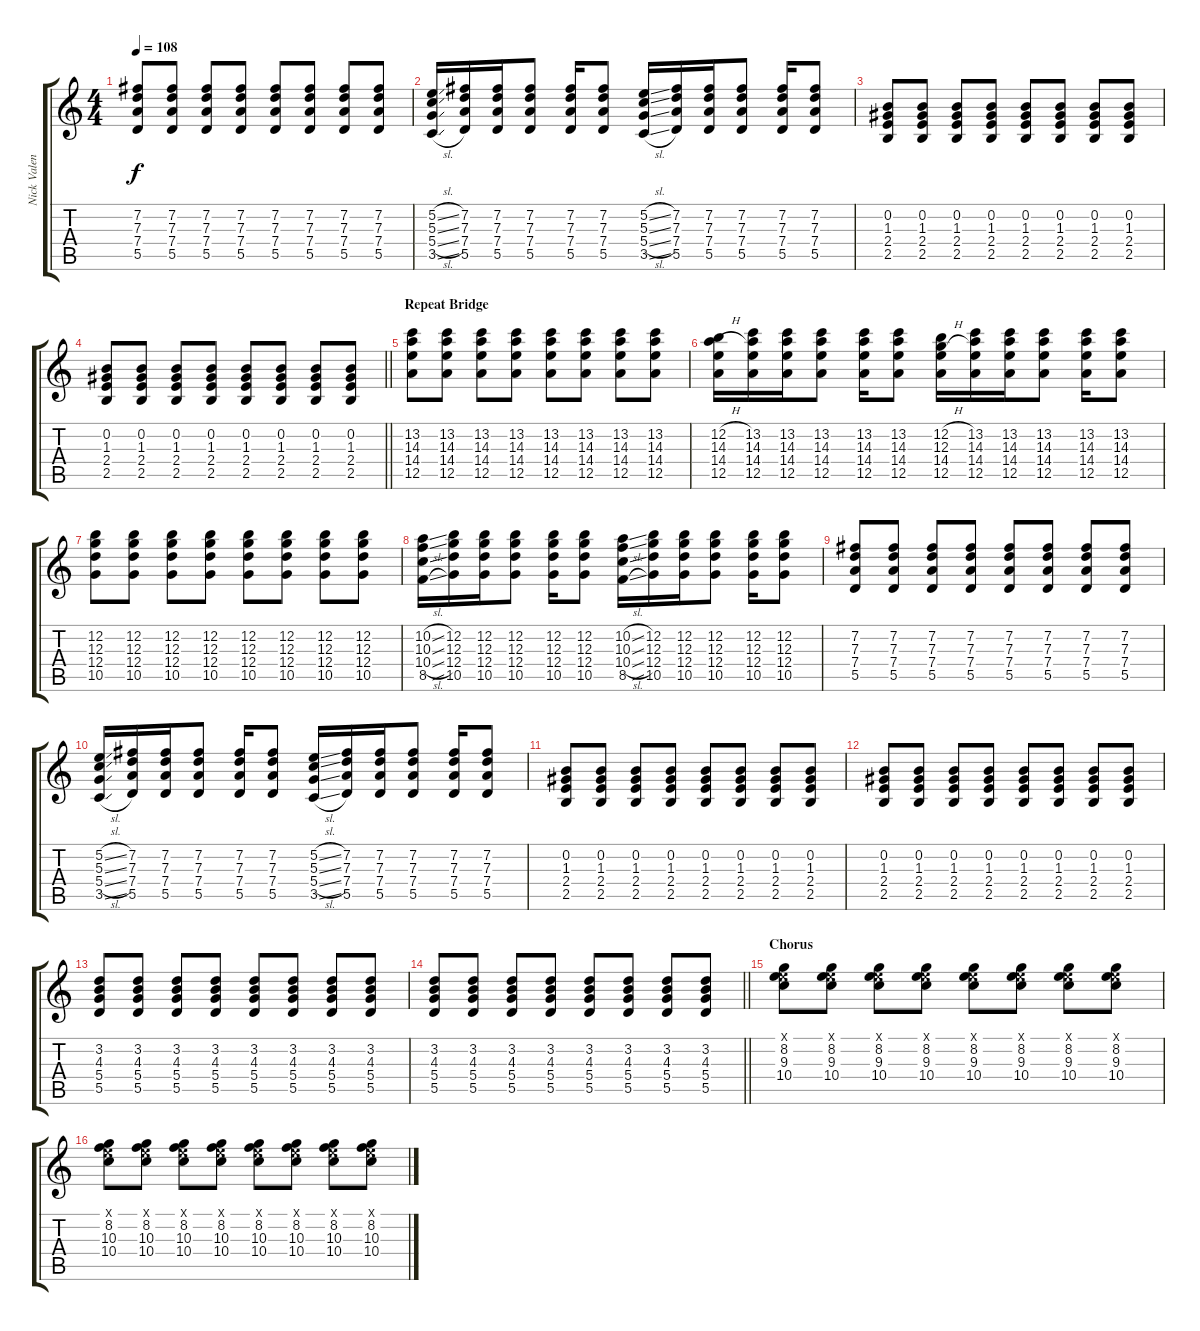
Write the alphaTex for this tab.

\track ("Nick Valensi - Lead Guitar" "Nick Valen") {instrument distortionguitar}
\staff {score tabs}
\tuning (E4 B3 G3 D3 A2 E2) {hide}
\ts (4 4)
\tempo 108
\clef g2
\ks c
(7.2 7.3 7.4 5.5).8{dy f} (7.2 7.3 7.4 5.5).8 (7.2 7.3 7.4 5.5).8 (7.2 7.3 7.4 5.5).8 (7.2 7.3 7.4 5.5).8 (7.2 7.3 7.4 5.5).8 (7.2 7.3 7.4 5.5).8 (7.2 7.3 7.4 5.5).8 |
(5.2{sl} 5.3{sl} 5.4{sl} 3.5{sl}).16 (7.2 7.3 7.4 5.5).16 (7.2 7.3 7.4 5.5).16 (7.2 7.3 7.4 5.5).8 (7.2 7.3 7.4 5.5).16 (7.2 7.3 7.4 5.5).8 (5.2{sl} 5.3{sl} 5.4{sl} 3.5{sl}).16 (7.2 7.3 7.4 5.5).16 (7.2 7.3 7.4 5.5).16 (7.2 7.3 7.4 5.5).8 (7.2 7.3 7.4 5.5).16 (7.2 7.3 7.4 5.5).8 |
(0.2 1.3 2.4 2.5).8 (0.2 1.3 2.4 2.5).8 (0.2 1.3 2.4 2.5).8 (0.2 1.3 2.4 2.5).8 (0.2 1.3 2.4 2.5).8 (0.2 1.3 2.4 2.5).8 (0.2 1.3 2.4 2.5).8 (0.2 1.3 2.4 2.5).8 |
\barLineRight lightlight
(0.2 1.3 2.4 2.5).8 (0.2 1.3 2.4 2.5).8 (0.2 1.3 2.4 2.5).8 (0.2 1.3 2.4 2.5).8 (0.2 1.3 2.4 2.5).8 (0.2 1.3 2.4 2.5).8 (0.2 1.3 2.4 2.5).8 (0.2 1.3 2.4 2.5).8 |
\section ("" "Repeat Bridge")
(13.2 14.3 14.4 12.5).8{volume 11} (13.2 14.3 14.4 12.5).8 (13.2 14.3 14.4 12.5).8 (13.2 14.3 14.4 12.5).8 (13.2 14.3 14.4 12.5).8 (13.2 14.3 14.4 12.5).8 (13.2 14.3 14.4 12.5).8 (13.2 14.3 14.4 12.5).8 |
(12.2{h} 14.3{h} 14.4 12.5).16 (13.2 14.3 14.4 12.5).16 (13.2 14.3 14.4 12.5).16 (13.2 14.3 14.4 12.5).8 (13.2 14.3 14.4 12.5).16 (13.2 14.3 14.4 12.5).8 (12.2{h} 12.3{h} 14.4 12.5).16 (13.2 14.3 14.4 12.5).16 (13.2 14.3 14.4 12.5).16 (13.2 14.3 14.4 12.5).8 (13.2 14.3 14.4 12.5).16 (13.2 14.3 14.4 12.5).8 |
(12.2 12.3 12.4 10.5).8 (12.2 12.3 12.4 10.5).8 (12.2 12.3 12.4 10.5).8 (12.2 12.3 12.4 10.5).8 (12.2 12.3 12.4 10.5).8 (12.2 12.3 12.4 10.5).8 (12.2 12.3 12.4 10.5).8 (12.2 12.3 12.4 10.5).8 |
(10.2{sl} 10.3{sl} 10.4{sl} 8.5{sl}).16 (12.2 12.3 12.4 10.5).16 (12.2 12.3 12.4 10.5).16 (12.2 12.3 12.4 10.5).8 (12.2 12.3 12.4 10.5).16 (12.2 12.3 12.4 10.5).8 (10.2{sl} 10.3{sl} 10.4{sl} 8.5{sl}).16 (12.2 12.3 12.4 10.5).16 (12.2 12.3 12.4 10.5).16 (12.2 12.3 12.4 10.5).8 (12.2 12.3 12.4 10.5).16 (12.2 12.3 12.4 10.5).8 |
(7.2 7.3 7.4 5.5).8 (7.2 7.3 7.4 5.5).8 (7.2 7.3 7.4 5.5).8 (7.2 7.3 7.4 5.5).8 (7.2 7.3 7.4 5.5).8 (7.2 7.3 7.4 5.5).8 (7.2 7.3 7.4 5.5).8 (7.2 7.3 7.4 5.5).8 |
(5.2{sl} 5.3{sl} 5.4{sl} 3.5{sl}).16 (7.2 7.3 7.4 5.5).16 (7.2 7.3 7.4 5.5).16 (7.2 7.3 7.4 5.5).8 (7.2 7.3 7.4 5.5).16 (7.2 7.3 7.4 5.5).8 (5.2{sl} 5.3{sl} 5.4{sl} 3.5{sl}).16 (7.2 7.3 7.4 5.5).16 (7.2 7.3 7.4 5.5).16 (7.2 7.3 7.4 5.5).8 (7.2 7.3 7.4 5.5).16 (7.2 7.3 7.4 5.5).8 |
(0.2 1.3 2.4 2.5).8 (0.2 1.3 2.4 2.5).8 (0.2 1.3 2.4 2.5).8 (0.2 1.3 2.4 2.5).8 (0.2 1.3 2.4 2.5).8 (0.2 1.3 2.4 2.5).8 (0.2 1.3 2.4 2.5).8 (0.2 1.3 2.4 2.5).8 |
(0.2 1.3 2.4 2.5).8 (0.2 1.3 2.4 2.5).8 (0.2 1.3 2.4 2.5).8 (0.2 1.3 2.4 2.5).8 (0.2 1.3 2.4 2.5).8 (0.2 1.3 2.4 2.5).8 (0.2 1.3 2.4 2.5).8 (0.2 1.3 2.4 2.5).8 |
(3.2 4.3 5.4 5.5).8 (3.2 4.3 5.4 5.5).8 (3.2 4.3 5.4 5.5).8 (3.2 4.3 5.4 5.5).8 (3.2 4.3 5.4 5.5).8 (3.2 4.3 5.4 5.5).8 (3.2 4.3 5.4 5.5).8 (3.2 4.3 5.4 5.5).8 |
\barLineRight lightlight
(3.2 4.3 5.4 5.5).8 (3.2 4.3 5.4 5.5).8 (3.2 4.3 5.4 5.5).8 (3.2 4.3 5.4 5.5).8 (3.2 4.3 5.4 5.5).8 (3.2 4.3 5.4 5.5).8 (3.2 4.3 5.4 5.5).8 (3.2 4.3 5.4 5.5).8 |
\section ("" "Chorus")
(0.1{x} 8.2 9.3 10.4).8{volume 13} (0.1{x} 8.2 9.3 10.4).8 (0.1{x} 8.2 9.3 10.4).8 (0.1{x} 8.2 9.3 10.4).8 (0.1{x} 8.2 9.3 10.4).8 (0.1{x} 8.2 9.3 10.4).8 (0.1{x} 8.2 9.3 10.4).8 (0.1{x} 8.2 9.3 10.4).8 |
(0.1{x} 8.2 10.3 10.4).8 (0.1{x} 8.2 10.3 10.4).8 (0.1{x} 8.2 10.3 10.4).8 (0.1{x} 8.2 10.3 10.4).8 (0.1{x} 8.2 10.3 10.4).8 (0.1{x} 8.2 10.3 10.4).8 (0.1{x} 8.2 10.3 10.4).8 (0.1{x} 8.2 10.3 10.4).8
